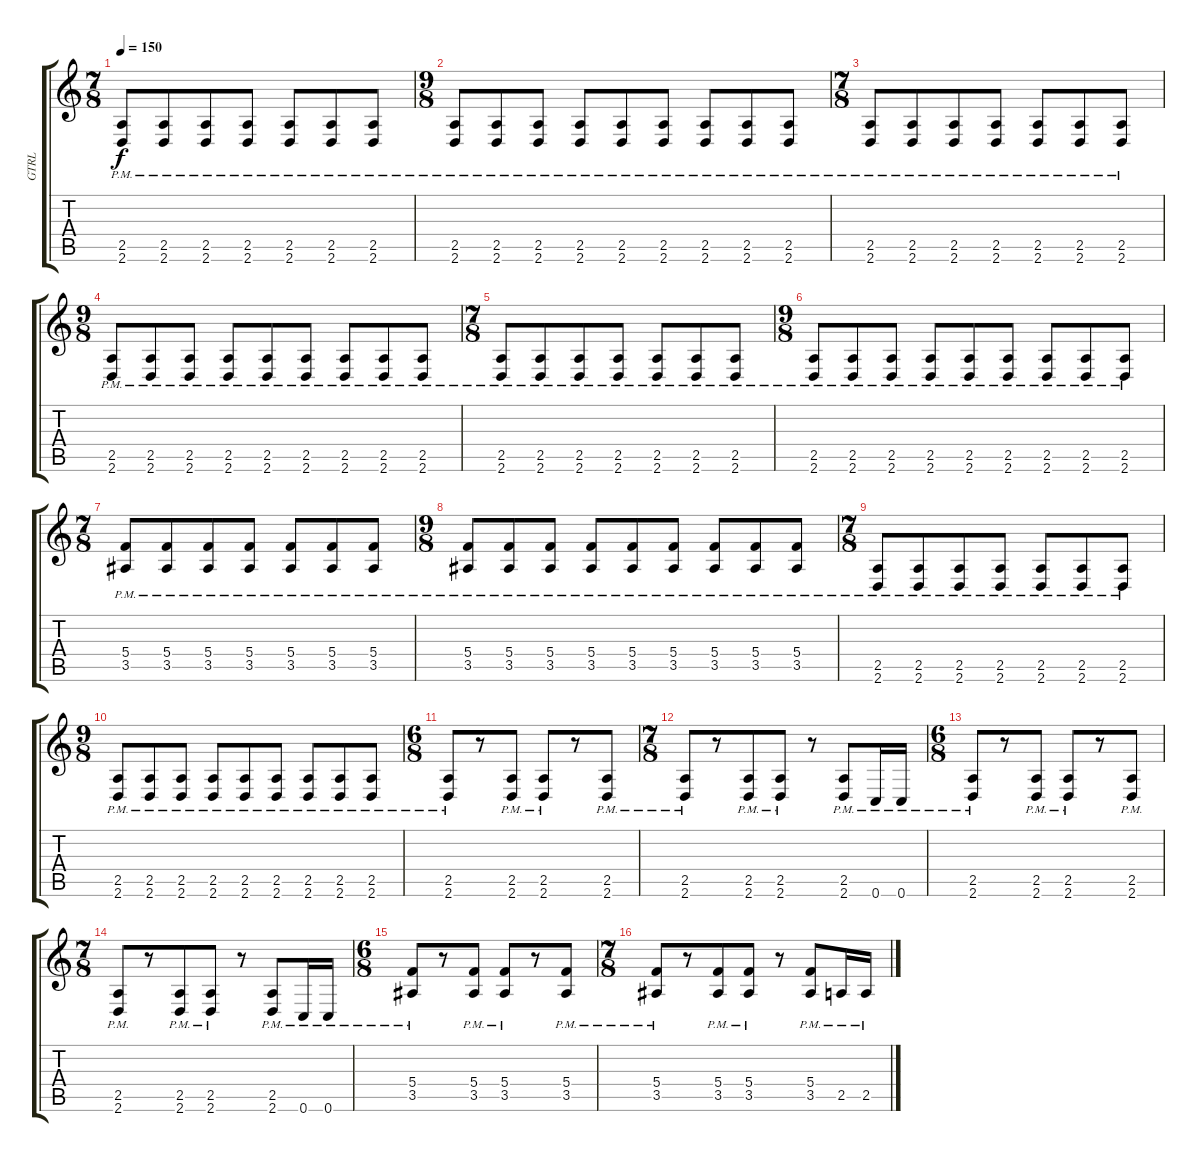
\track ("GTRL" "GTRL") {instrument distortionguitar}
\staff {score tabs}
\tuning (D4 A3 F3 C3 G2 C2) {hide}
\ts (7 8)
\tempo 150
\clef g2
\ks c
(2.5{pm} 2.6{pm}).8{dy f} (2.5{pm} 2.6{pm}).8 (2.5{pm} 2.6{pm}).8 (2.5{pm} 2.6{pm}).8 (2.5{pm} 2.6{pm}).8 (2.5{pm} 2.6{pm}).8 (2.5{pm} 2.6{pm}).8 |
\ts (9 8)
(2.5{pm} 2.6{pm}).8 (2.5{pm} 2.6{pm}).8 (2.5{pm} 2.6{pm}).8 (2.5{pm} 2.6{pm}).8 (2.5{pm} 2.6{pm}).8 (2.5{pm} 2.6{pm}).8 (2.5{pm} 2.6{pm}).8 (2.5{pm} 2.6{pm}).8 (2.5{pm} 2.6{pm}).8 |
\ts (7 8)
(2.5{pm} 2.6{pm}).8 (2.5{pm} 2.6{pm}).8 (2.5{pm} 2.6{pm}).8 (2.5{pm} 2.6{pm}).8 (2.5{pm} 2.6{pm}).8 (2.5{pm} 2.6{pm}).8 (2.5{pm} 2.6{pm}).8 |
\ts (9 8)
(2.5{pm} 2.6{pm}).8 (2.5{pm} 2.6{pm}).8 (2.5{pm} 2.6{pm}).8 (2.5{pm} 2.6{pm}).8 (2.5{pm} 2.6{pm}).8 (2.5{pm} 2.6{pm}).8 (2.5{pm} 2.6{pm}).8 (2.5{pm} 2.6{pm}).8 (2.5{pm} 2.6{pm}).8 |
\ts (7 8)
(2.5{pm} 2.6{pm}).8 (2.5{pm} 2.6{pm}).8 (2.5{pm} 2.6{pm}).8 (2.5{pm} 2.6{pm}).8 (2.5{pm} 2.6{pm}).8 (2.5{pm} 2.6{pm}).8 (2.5{pm} 2.6{pm}).8 |
\ts (9 8)
(2.5{pm} 2.6{pm}).8 (2.5{pm} 2.6{pm}).8 (2.5{pm} 2.6{pm}).8 (2.5{pm} 2.6{pm}).8 (2.5{pm} 2.6{pm}).8 (2.5{pm} 2.6{pm}).8 (2.5{pm} 2.6{pm}).8 (2.5{pm} 2.6{pm}).8 (2.5{pm} 2.6{pm}).8 |
\ts (7 8)
(5.4{pm} 3.5{pm}).8 (5.4{pm} 3.5{pm}).8 (5.4{pm} 3.5{pm}).8 (5.4{pm} 3.5{pm}).8 (5.4{pm} 3.5{pm}).8 (5.4{pm} 3.5{pm}).8 (5.4{pm} 3.5{pm}).8 |
\ts (9 8)
(5.4{pm} 3.5{pm}).8 (5.4{pm} 3.5{pm}).8 (5.4{pm} 3.5{pm}).8 (5.4{pm} 3.5{pm}).8 (5.4{pm} 3.5{pm}).8 (5.4{pm} 3.5{pm}).8 (5.4{pm} 3.5{pm}).8 (5.4{pm} 3.5{pm}).8 (5.4{pm} 3.5{pm}).8 |
\ts (7 8)
(2.5{pm} 2.6{pm}).8 (2.5{pm} 2.6{pm}).8 (2.5{pm} 2.6{pm}).8 (2.5{pm} 2.6{pm}).8 (2.5{pm} 2.6{pm}).8 (2.5{pm} 2.6{pm}).8 (2.5{pm} 2.6{pm}).8 |
\ts (9 8)
(2.5{pm} 2.6{pm}).8 (2.5{pm} 2.6{pm}).8 (2.5{pm} 2.6{pm}).8 (2.5{pm} 2.6{pm}).8 (2.5{pm} 2.6{pm}).8 (2.5{pm} 2.6{pm}).8 (2.5{pm} 2.6{pm}).8 (2.5{pm} 2.6{pm}).8 (2.5{pm} 2.6{pm}).8 |
\ts (6 8)
(2.5{pm} 2.6{pm}).8 r.8 (2.5{pm} 2.6{pm}).8 (2.5{pm} 2.6{pm}).8 r.8 (2.5{pm} 2.6{pm}).8 |
\ts (7 8)
(2.5{pm} 2.6{pm}).8 r.8 (2.5{pm} 2.6{pm}).8 (2.5{pm} 2.6{pm}).8 r.8 (2.5{pm} 2.6{pm}).8 0.6{pm}.16 0.6{pm}.16 |
\ts (6 8)
(2.5{pm} 2.6{pm}).8 r.8 (2.5{pm} 2.6{pm}).8 (2.5{pm} 2.6{pm}).8 r.8 (2.5{pm} 2.6{pm}).8 |
\ts (7 8)
(2.5{pm} 2.6{pm}).8 r.8 (2.5{pm} 2.6{pm}).8 (2.5{pm} 2.6{pm}).8 r.8 (2.5{pm} 2.6{pm}).8 0.6{pm}.16 0.6{pm}.16 |
\ts (6 8)
(5.4{pm} 3.5{pm}).8 r.8 (5.4{pm} 3.5{pm}).8 (5.4{pm} 3.5{pm}).8 r.8 (5.4{pm} 3.5{pm}).8 |
\ts (7 8)
(5.4{pm} 3.5{pm}).8 r.8 (5.4{pm} 3.5{pm}).8 (5.4{pm} 3.5{pm}).8 r.8 (5.4{pm} 3.5{pm}).8 2.5{pm}.16 2.5{pm}.16
